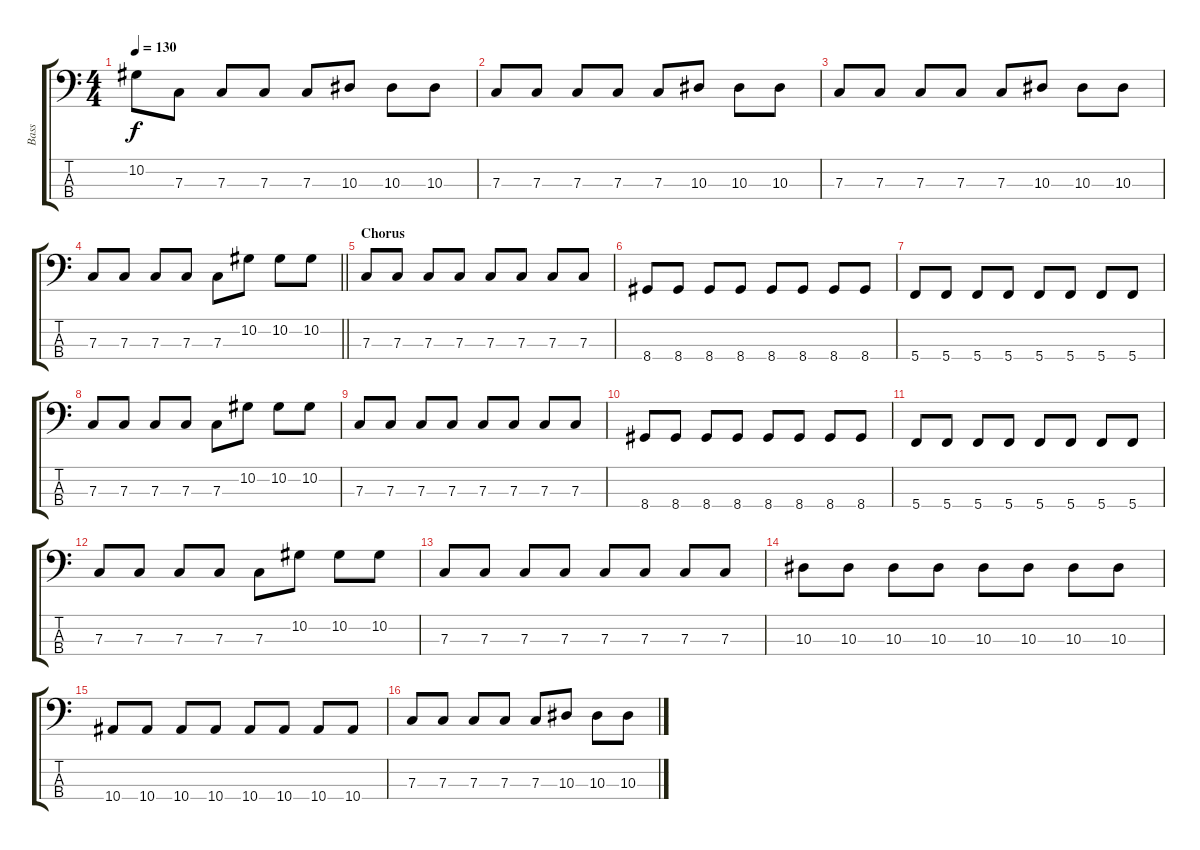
\track ("Bass" "Bass") {instrument electricbassfinger}
\staff {score tabs}
\tuning (Eb2 Bb1 F1 C1) {hide}
\ts (4 4)
\tempo 130
\clef f4
\ks c
10.2.8{dy f} 7.3.8 7.3.8 7.3.8 7.3.8 10.3.8 10.3.8 10.3.8 |
7.3.8 7.3.8 7.3.8 7.3.8 7.3.8 10.3.8 10.3.8 10.3.8 |
7.3.8 7.3.8 7.3.8 7.3.8 7.3.8 10.3.8 10.3.8 10.3.8 |
\barLineRight lightlight
7.3.8 7.3.8 7.3.8 7.3.8 7.3.8 10.2.8 10.2.8 10.2.8 |
\section ("" "Chorus")
7.3.8 7.3.8 7.3.8 7.3.8 7.3.8 7.3.8 7.3.8 7.3.8 |
8.4.8 8.4.8 8.4.8 8.4.8 8.4.8 8.4.8 8.4.8 8.4.8 |
5.4.8 5.4.8 5.4.8 5.4.8 5.4.8 5.4.8 5.4.8 5.4.8 |
7.3.8 7.3.8 7.3.8 7.3.8 7.3.8 10.2.8 10.2.8 10.2.8 |
7.3.8 7.3.8 7.3.8 7.3.8 7.3.8 7.3.8 7.3.8 7.3.8 |
8.4.8 8.4.8 8.4.8 8.4.8 8.4.8 8.4.8 8.4.8 8.4.8 |
5.4.8 5.4.8 5.4.8 5.4.8 5.4.8 5.4.8 5.4.8 5.4.8 |
7.3.8 7.3.8 7.3.8 7.3.8 7.3.8 10.2.8 10.2.8 10.2.8 |
7.3.8 7.3.8 7.3.8 7.3.8 7.3.8 7.3.8 7.3.8 7.3.8 |
10.3.8 10.3.8 10.3.8 10.3.8 10.3.8 10.3.8 10.3.8 10.3.8 |
10.4.8 10.4.8 10.4.8 10.4.8 10.4.8 10.4.8 10.4.8 10.4.8 |
7.3.8 7.3.8 7.3.8 7.3.8 7.3.8 10.3.8 10.3.8 10.3.8
